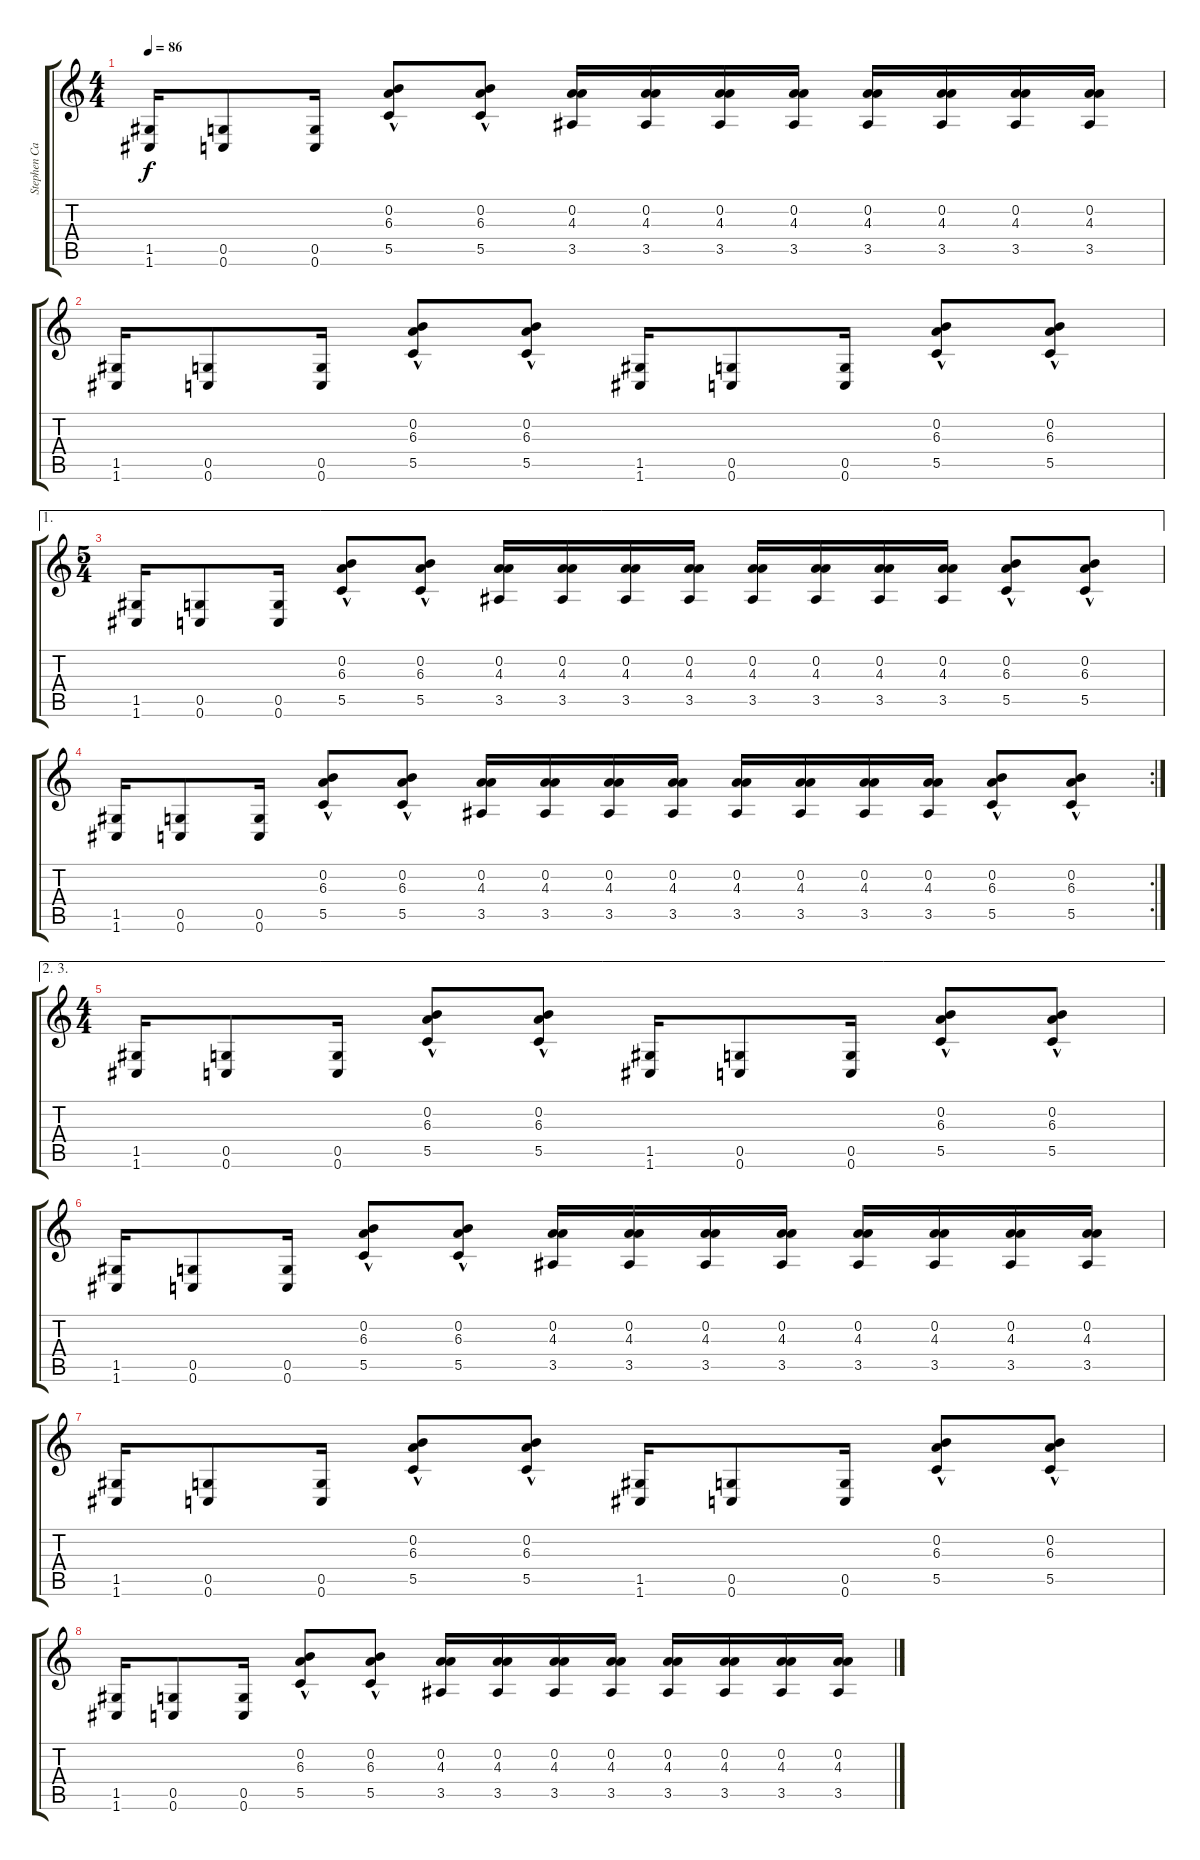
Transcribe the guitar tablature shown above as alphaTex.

\track ("Stephen Carpenter" "Stephen Ca") {instrument overdrivenguitar}
\staff {score tabs}
\tuning (D4 A3 F3 C3 G2 C2) {hide}
\ts (4 4)
\tempo 86
\clef g2
\ks c
(1.5 1.6).16{dy f} (0.5 0.6).8 (0.5 0.6).16 (0.2 6.3{hac} 5.5{hac}).8 (0.2 6.3{hac} 5.5{hac}).8 (0.2 4.3 3.5).16 (0.2 4.3 3.5).16 (0.2 4.3 3.5).16 (0.2 4.3 3.5).16 (0.2 4.3 3.5).16 (0.2 4.3 3.5).16 (0.2 4.3 3.5).16 (0.2 4.3 3.5).16 |
(1.5 1.6).16 (0.5 0.6).8 (0.5 0.6).16 (0.2 6.3{hac} 5.5{hac}).8 (0.2 6.3{hac} 5.5{hac}).8 (1.5 1.6).16 (0.5 0.6).8 (0.5 0.6).16 (0.2 6.3{hac} 5.5{hac}).8 (0.2 6.3{hac} 5.5{hac}).8 |
\ae 1
\ts (5 4)
(1.5 1.6).16 (0.5 0.6).8 (0.5 0.6).16 (0.2 6.3{hac} 5.5{hac}).8 (0.2 6.3{hac} 5.5{hac}).8 (0.2 4.3 3.5).16 (0.2 4.3 3.5).16 (0.2 4.3 3.5).16 (0.2 4.3 3.5).16 (0.2 4.3 3.5).16 (0.2 4.3 3.5).16 (0.2 4.3 3.5).16 (0.2 4.3 3.5).16 (0.2 6.3{hac} 5.5{hac}).8 (0.2 6.3{hac} 5.5{hac}).8 |
\rc 2
(1.5 1.6).16 (0.5 0.6).8 (0.5 0.6).16 (0.2 6.3{hac} 5.5{hac}).8 (0.2 6.3{hac} 5.5{hac}).8 (0.2 4.3 3.5).16 (0.2 4.3 3.5).16 (0.2 4.3 3.5).16 (0.2 4.3 3.5).16 (0.2 4.3 3.5).16 (0.2 4.3 3.5).16 (0.2 4.3 3.5).16 (0.2 4.3 3.5).16 (0.2 6.3{hac} 5.5{hac}).8 (0.2 6.3{hac} 5.5{hac}).8 |
\ae (2 3)
\ts (4 4)
(1.5 1.6).16 (0.5 0.6).8 (0.5 0.6).16 (0.2 6.3{hac} 5.5{hac}).8 (0.2 6.3{hac} 5.5{hac}).8 (1.5 1.6).16 (0.5 0.6).8 (0.5 0.6).16 (0.2 6.3{hac} 5.5{hac}).8 (0.2 6.3{hac} 5.5{hac}).8 |
(1.5 1.6).16 (0.5 0.6).8 (0.5 0.6).16 (0.2 6.3{hac} 5.5{hac}).8 (0.2 6.3{hac} 5.5{hac}).8 (0.2 4.3 3.5).16 (0.2 4.3 3.5).16 (0.2 4.3 3.5).16 (0.2 4.3 3.5).16 (0.2 4.3 3.5).16 (0.2 4.3 3.5).16 (0.2 4.3 3.5).16 (0.2 4.3 3.5).16 |
(1.5 1.6).16 (0.5 0.6).8 (0.5 0.6).16 (0.2 6.3{hac} 5.5{hac}).8 (0.2 6.3{hac} 5.5{hac}).8 (1.5 1.6).16 (0.5 0.6).8 (0.5 0.6).16 (0.2 6.3{hac} 5.5{hac}).8 (0.2 6.3{hac} 5.5{hac}).8 |
(1.5 1.6).16 (0.5 0.6).8 (0.5 0.6).16 (0.2 6.3{hac} 5.5{hac}).8 (0.2 6.3{hac} 5.5{hac}).8 (0.2 4.3 3.5).16 (0.2 4.3 3.5).16 (0.2 4.3 3.5).16 (0.2 4.3 3.5).16 (0.2 4.3 3.5).16 (0.2 4.3 3.5).16 (0.2 4.3 3.5).16 (0.2 4.3 3.5).16
